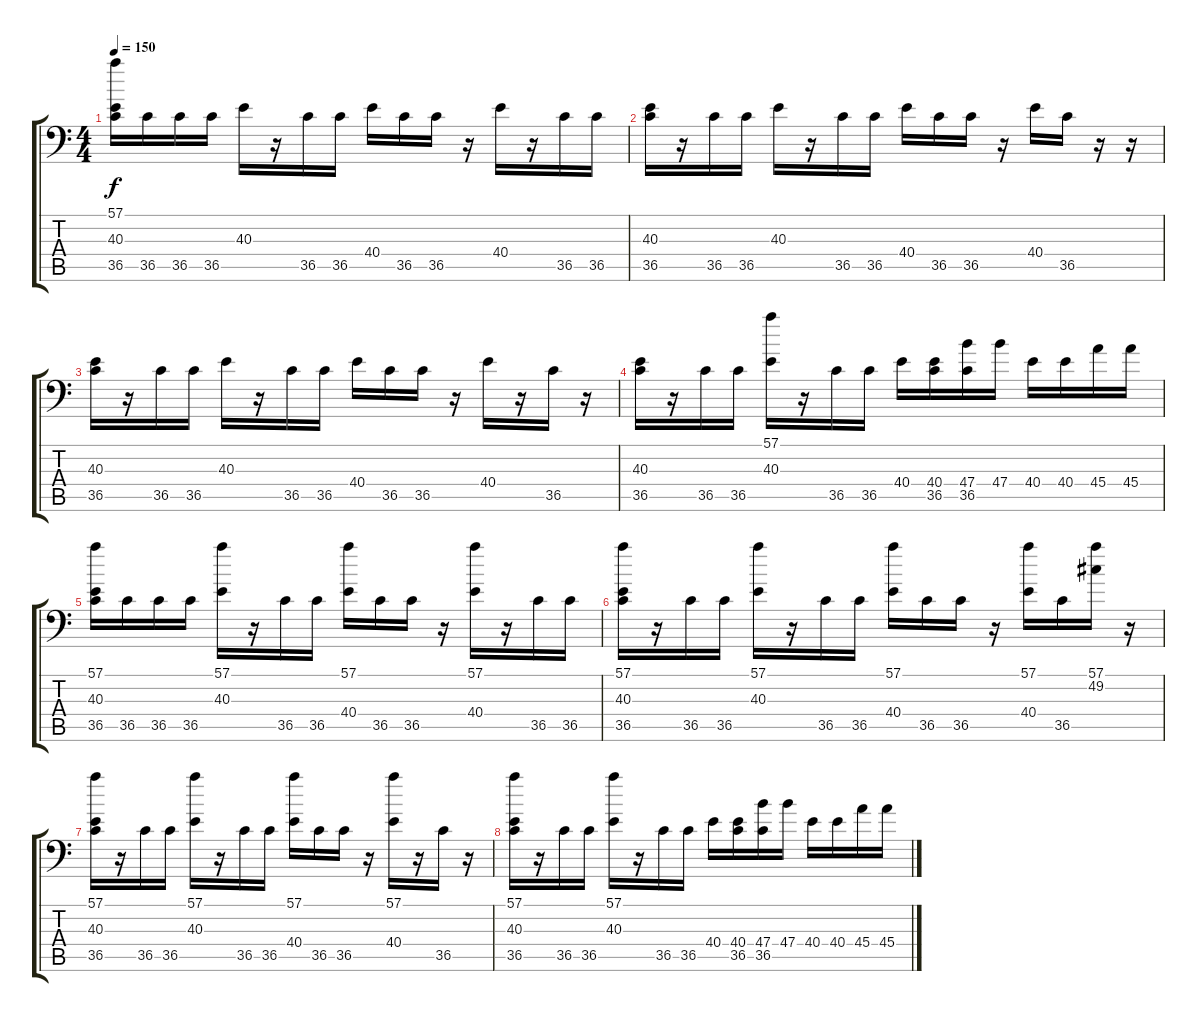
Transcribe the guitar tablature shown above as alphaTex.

\track "" {instrument acousticgrandpiano}
\staff {score tabs}
\tuning (C-1 C-1 C-1 C-1 C-1 C-1) {hide}
\ts (4 4)
\tempo 150
\clef f4
\ks c
(57.1 40.3 36.5).16{dy f} 36.5.16 36.5.16 36.5.16 40.3.16 r.16 36.5.16 36.5.16 40.4.16 36.5.16 36.5.16 r.16 40.4.16 r.16 36.5.16 36.5.16 |
(40.3 36.5).16 r.16 36.5.16 36.5.16 40.3.16 r.16 36.5.16 36.5.16 40.4.16 36.5.16 36.5.16 r.16 40.4.16 36.5.16 r.16 r.16 |
(40.3 36.5).16 r.16 36.5.16 36.5.16 40.3.16 r.16 36.5.16 36.5.16 40.4.16 36.5.16 36.5.16 r.16 40.4.16 r.16 36.5.16 r.16 |
(40.3 36.5).16 r.16 36.5.16 36.5.16 (57.1 40.3).16 r.16 36.5.16 36.5.16 40.4.16 (40.4 36.5).16 (47.4 36.5).16 47.4.16 40.4.16 40.4.16 45.4.16 45.4.16 |
(57.1 40.3 36.5).16 36.5.16 36.5.16 36.5.16 (57.1 40.3).16 r.16 36.5.16 36.5.16 (57.1 40.4).16 36.5.16 36.5.16 r.16 (57.1 40.4).16 r.16 36.5.16 36.5.16 |
(57.1 40.3 36.5).16 r.16 36.5.16 36.5.16 (57.1 40.3).16 r.16 36.5.16 36.5.16 (57.1 40.4).16 36.5.16 36.5.16 r.16 (57.1 40.4).16 36.5.16 (57.1 49.2).16 r.16 |
(57.1 40.3 36.5).16 r.16 36.5.16 36.5.16 (57.1 40.3).16 r.16 36.5.16 36.5.16 (57.1 40.4).16 36.5.16 36.5.16 r.16 (57.1 40.4).16 r.16 36.5.16 r.16 |
(57.1 40.3 36.5).16 r.16 36.5.16 36.5.16 (57.1 40.3).16 r.16 36.5.16 36.5.16 40.4.16 (40.4 36.5).16 (47.4 36.5).16 47.4.16 40.4.16 40.4.16 45.4.16 45.4.16
